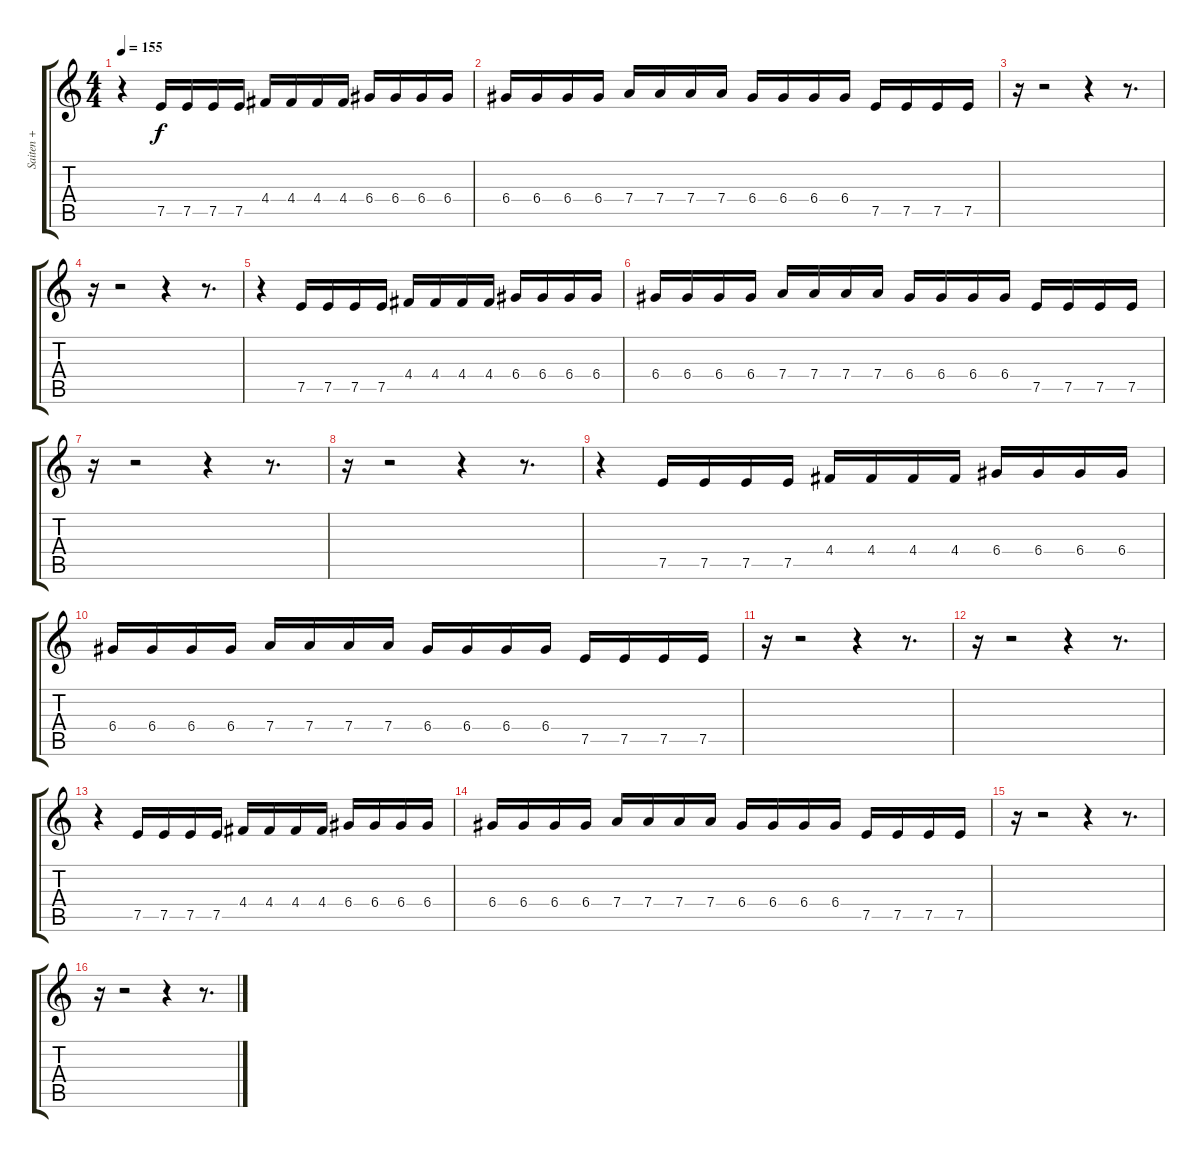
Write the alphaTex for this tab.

\track ("Saiten +" "Saiten +") {instrument distortionguitar}
\staff {score tabs}
\tuning (E4 B3 G3 D3 A2 E2) {hide}
\ts (4 4)
\tempo 155
\clef g2
\ks c
r.4{dy f} 7.5.16 7.5.16 7.5.16 7.5.16 4.4.16 4.4.16 4.4.16 4.4.16 6.4.16 6.4.16 6.4.16 6.4.16 |
6.4.16 6.4.16 6.4.16 6.4.16 7.4.16 7.4.16 7.4.16 7.4.16 6.4.16 6.4.16 6.4.16 6.4.16 7.5.16 7.5.16 7.5.16 7.5.16 |
r.16 r.2 r.4 r.8{d} |
r.16 r.2 r.4 r.8{d} |
r.4 7.5.16 7.5.16 7.5.16 7.5.16 4.4.16 4.4.16 4.4.16 4.4.16 6.4.16 6.4.16 6.4.16 6.4.16 |
6.4.16 6.4.16 6.4.16 6.4.16 7.4.16 7.4.16 7.4.16 7.4.16 6.4.16 6.4.16 6.4.16 6.4.16 7.5.16 7.5.16 7.5.16 7.5.16 |
r.16 r.2 r.4 r.8{d} |
r.16 r.2 r.4 r.8{d} |
r.4 7.5.16 7.5.16 7.5.16 7.5.16 4.4.16 4.4.16 4.4.16 4.4.16 6.4.16 6.4.16 6.4.16 6.4.16 |
6.4.16 6.4.16 6.4.16 6.4.16 7.4.16 7.4.16 7.4.16 7.4.16 6.4.16 6.4.16 6.4.16 6.4.16 7.5.16 7.5.16 7.5.16 7.5.16 |
r.16 r.2 r.4 r.8{d} |
r.16 r.2 r.4 r.8{d} |
r.4 7.5.16 7.5.16 7.5.16 7.5.16 4.4.16 4.4.16 4.4.16 4.4.16 6.4.16 6.4.16 6.4.16 6.4.16 |
6.4.16 6.4.16 6.4.16 6.4.16 7.4.16 7.4.16 7.4.16 7.4.16 6.4.16 6.4.16 6.4.16 6.4.16 7.5.16 7.5.16 7.5.16 7.5.16 |
r.16 r.2 r.4 r.8{d} |
r.16 r.2 r.4 r.8{d}
